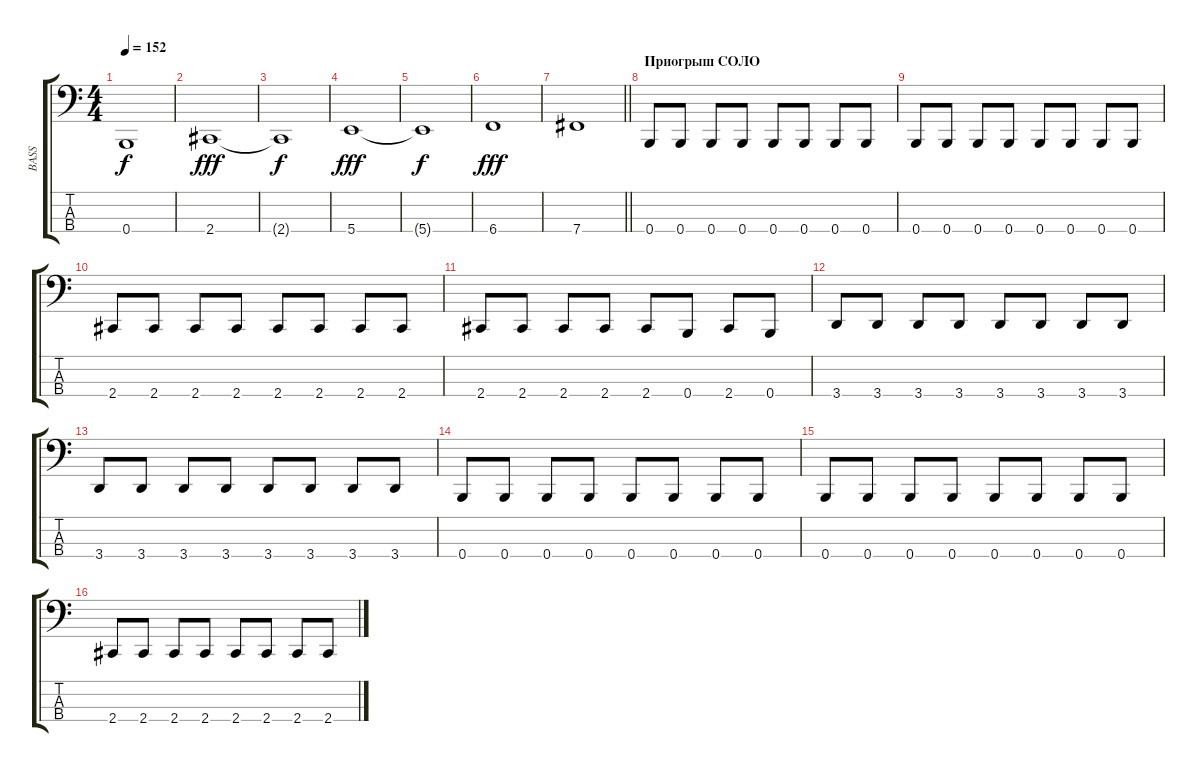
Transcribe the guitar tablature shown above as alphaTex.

\track ("BASS" "BASS") {instrument electricbassfinger}
\staff {score tabs}
\tuning (E2 B1 Gb1 B0) {hide}
\ts (4 4)
\tempo 152
\clef f4
\ks c
0.4{t}.1{dy f} |
2.4.1{dy fff} |
2.4{t}.1{dy f} |
5.4.1{dy fff} |
5.4{t}.1{dy f} |
6.4.1{dy fff} |
\barLineRight lightlight
7.4.1 |
\section ("" "Приогрыш СОЛО")
0.4.8 0.4.8 0.4.8 0.4.8 0.4.8 0.4.8 0.4.8 0.4.8 |
0.4.8 0.4.8 0.4.8 0.4.8 0.4.8 0.4.8 0.4.8 0.4.8 |
2.4.8 2.4.8 2.4.8 2.4.8 2.4.8 2.4.8 2.4.8 2.4.8 |
2.4.8 2.4.8 2.4.8 2.4.8 2.4.8 0.4.8 2.4.8 0.4.8 |
3.4.8 3.4.8 3.4.8 3.4.8 3.4.8 3.4.8 3.4.8 3.4.8 |
3.4.8 3.4.8 3.4.8 3.4.8 3.4.8 3.4.8 3.4.8 3.4.8 |
0.4.8 0.4.8 0.4.8 0.4.8 0.4.8 0.4.8 0.4.8 0.4.8 |
0.4.8 0.4.8 0.4.8 0.4.8 0.4.8 0.4.8 0.4.8 0.4.8 |
2.4.8 2.4.8 2.4.8 2.4.8 2.4.8 2.4.8 2.4.8 2.4.8
